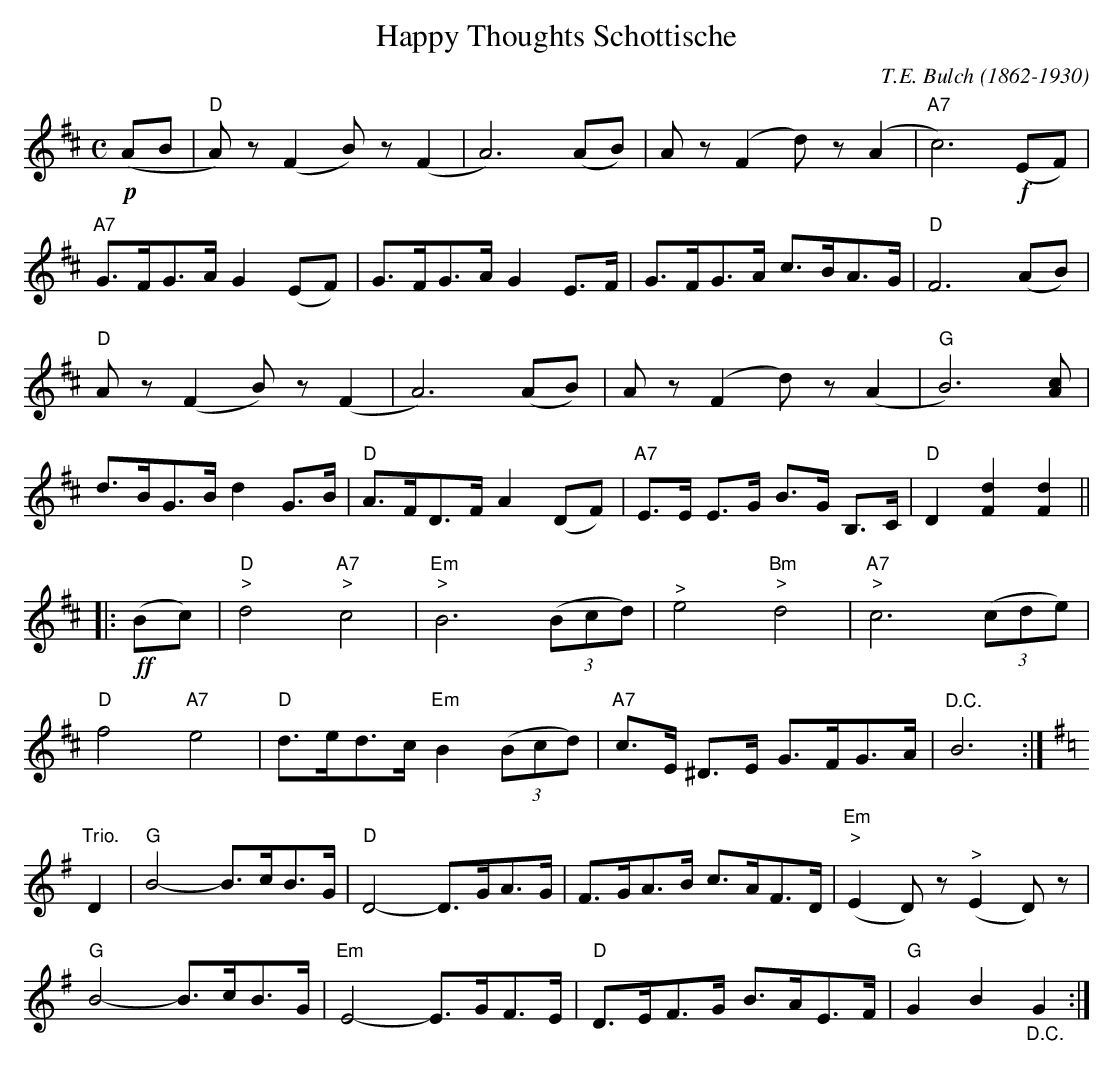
X:1
T:Happy Thoughts Schottische
C:T.E. Bulch (1862-1930)
M:C
L:1/8
K:Dmaj
!p!(AB |"D"A)z(F2 B)z(F2 | A6) (AB) |Az(F2 d)z(A2 | "A7"c6) !f!(EF) |
"A7"G>FG>A G2(EF) | G>FG>A G2E>F |G>FG>A c>BA>G | "D"F6 (AB) |
"D"Az(F2 B)z(F2 | A6) (AB) |Az(F2 d)z(A2 | "G"B6) [Ac] |
d>BG>B d2G>B | "D"A>FD>F A2(DF) |"A7"E>E E>G B>G B,>C | "D"D2[d2F2][d2F2] ||
|:!ff!(Bc) |"D""^>"d4 "A7""^>"c4 | "Em" "^>"B6 (3(Bcd) |"^>"e4 "Bm""^>"d4 | "A7" "^>"c6 (3(cde) |
"D"f4 "A7"e4 | "D"d>ed>c "Em"B2 (3(Bcd) |"A7"c>E ^D>E G>FG>A | "^D.C."B6 :|
[K:Gmaj]\
"Trio."D2 |"G"B4- B>cB>G | "D"D4- D>GA>G |F>GA>B c>AF>D | "Em"("^>"E2D)z ("^>"E2D)z |
"G"B4- B>cB>G | "Em"E4- E>GF>E |"D"D>EF>G B>AE>F | "G"G2B2"_D.C."G2 :|
